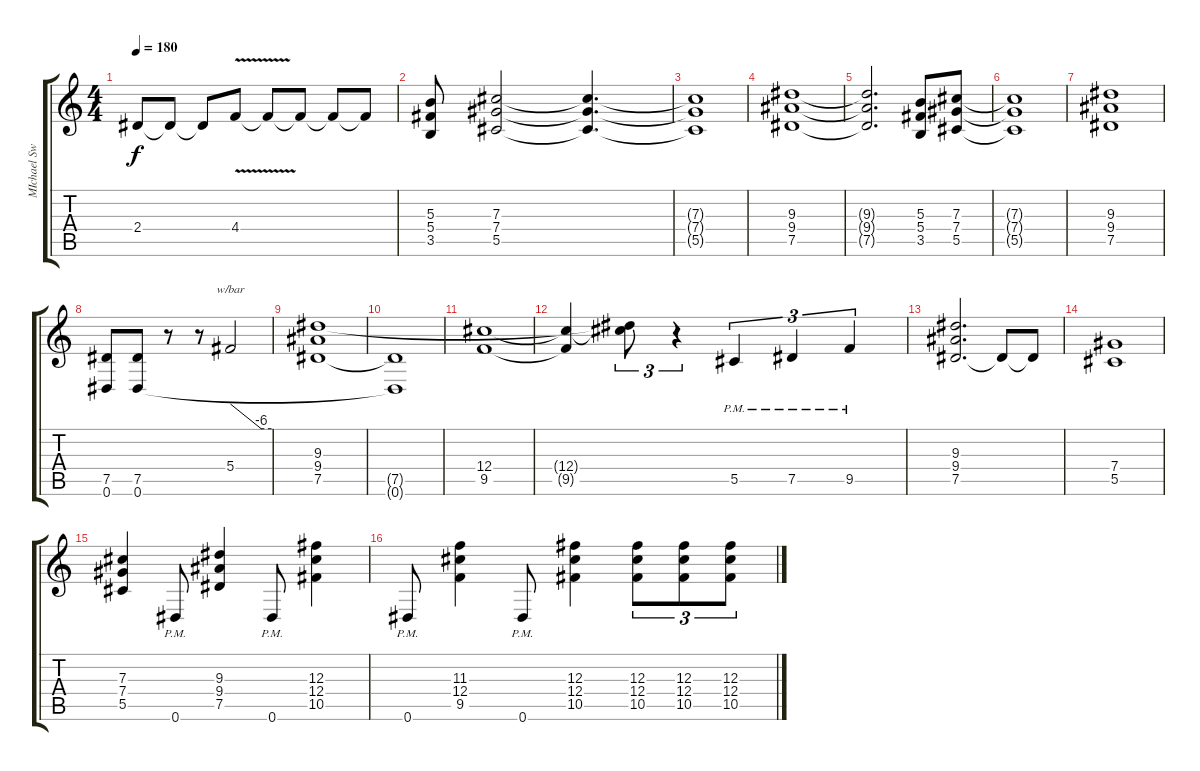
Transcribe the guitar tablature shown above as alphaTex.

\track ("MIchael Sweet Rythm" "MIchael Sw") {instrument distortionguitar}
\staff {score tabs}
\tuning (Eb4 Bb3 Gb3 Db3 Ab2 Eb2) {hide}
\ts (4 4)
\tempo 180
\clef g2
\ks c
2.4{t}.8{dy f} 2.4{t}.8 2.4{t}.8 4.4{v}.8 4.4{t}.8 4.4{t}.8 4.4{t}.8 4.4{t}.8 |
(5.3 5.4 3.5).8 (7.3 7.4 5.5).2 (7.3{t} 7.4{t} 5.5{t}).4{d} |
(7.3{t} 7.4{t} 5.5{t}).1 |
(9.3 9.4 7.5).1 |
(9.3{t} 9.4{t} 7.5{t}).2{d} (5.3 5.4 3.5).8 (7.3 7.4 5.5).8 |
(7.3{t} 7.4{t} 5.5{t}).1 |
(9.3 9.4 7.5).1 |
(7.5 0.6).8 (7.5 0.6).8 r.8 r.8 5.4.2{tbe (custom default 0 0 45 -24 60 -24)} |
(9.3 9.4 7.5).1 |
(7.5{t} 0.6{t}).1 |
(12.4 9.5).1 |
(12.4{t} 9.5{t}).4 (9.3{t} 12.4{t}).8{tu (3 2)} r.4{tu (3 2)} 5.5{pm}.4{tu (3 2)} 7.5{pm}.4{tu (3 2)} 9.5{pm}.4{tu (3 2)} |
(9.3 9.4 7.5).2{d} 7.5{t}.8 7.5{t}.8 |
(7.4 5.5).1 |
(7.3 7.4 5.5).4 0.6{pm}.8 (9.3 9.4 7.5).4 0.6{pm}.8 (12.3 12.4 10.5).4 |
0.6{pm}.8 (11.3 12.4 9.5).4 0.6{pm}.8 (12.3 12.4 10.5).4 (12.3 12.4 10.5).8{tu (3 2)} (12.3 12.4 10.5).8{tu (3 2)} (12.3 12.4 10.5).8{tu (3 2)}
